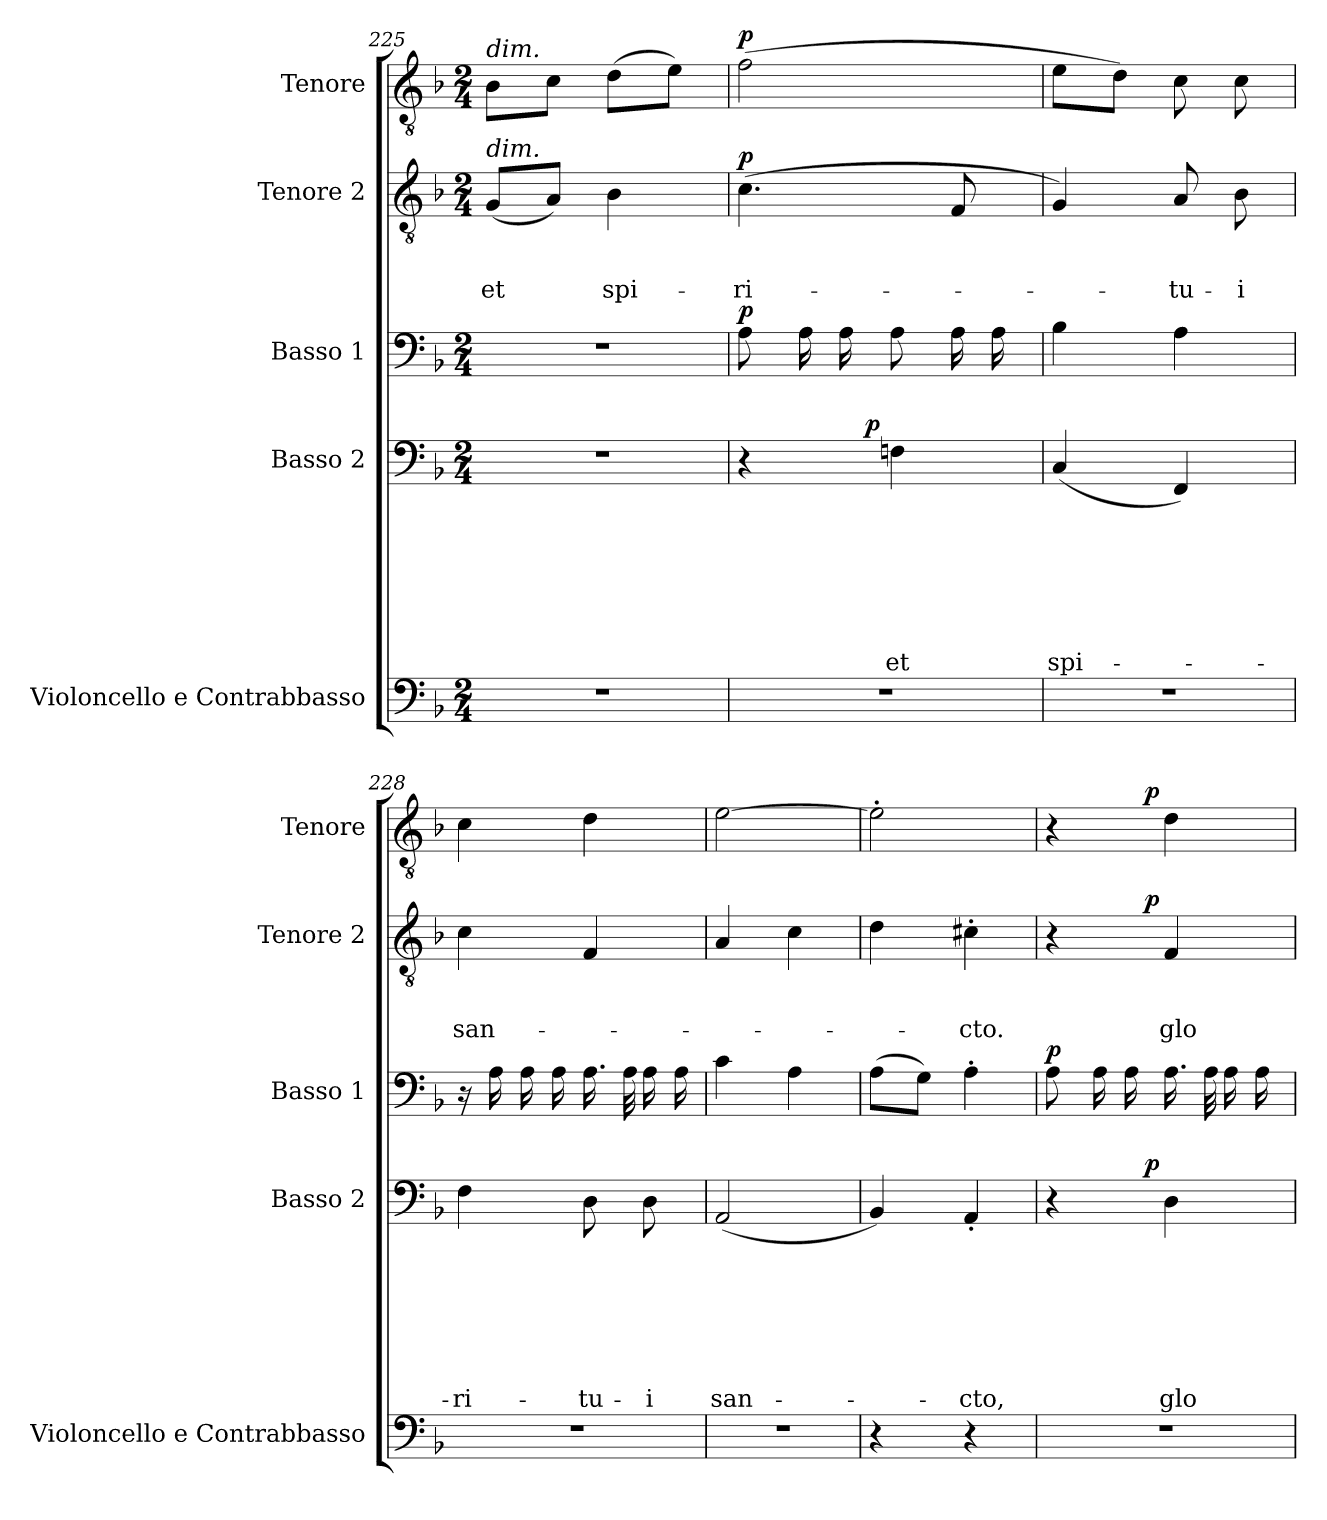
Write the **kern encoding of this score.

**kern	**kern	**text	**text	**text	**text	**text	**text	**text	**dynam	**kern	**dynam	**kern	**text	**text	**text	**dynam	**kern	**dynam
*part5	*part4	*part4	*part4	*part4	*part4	*part4	*part4	*part4	*part4	*part3	*part3	*part2	*part2	*part2	*part2	*part2	*part1	*part1
*staff5	*staff4	*staff4	*staff4	*staff4	*staff4	*staff4	*staff4	*staff4	*staff4	*staff3	*staff3	*staff2	*staff2	*staff2	*staff2	*staff2	*staff1	*staff1
*I"Violoncello e Contrabbasso	*I"Basso 2	*	*	*	*	*	*	*	*	*I"Basso 1	*	*I"Tenore 2	*	*	*	*	*I"Tenore	*
*I'Violoncello e Contrabbasso	*I'Basso 2	*	*	*	*	*	*	*	*	*I'Basso 1	*	*I'Tenore 2	*	*	*	*	*I'Tenore	*
*clefF4	*clefF4	*	*	*	*	*	*	*	*	*clefF4	*	*clefGv2	*	*	*	*	*clefGv2	*
*ITrd7c12	*	*	*	*	*	*	*	*	*	*	*	*	*	*	*	*	*	*
*k[b-]	*k[b-]	*	*	*	*	*	*	*	*	*k[b-]	*	*k[b-]	*	*	*	*	*k[b-]	*
*F:	*F:	*	*	*	*	*	*	*	*	*F:	*	*F:	*	*	*	*	*F:	*
*M2/4	*M2/4	*	*	*	*	*	*	*	*	*M2/4	*	*M2/4	*	*	*	*	*M2/4	*
=225	=225	=225	=225	=225	=225	=225	=225	=225	=225	=225	=225	=225	=225	=225	=225	=225	=225	=225
!	!	!	!	!	!	!	!	!	!	!	!	!	!	!	!	!	!LO:TX:a:i:t=dim.	!
!	!	!	!	!	!	!	!	!	!	!	!	!LO:TX:a:i:t=dim.	!	!	!	!	!	!
!LO:N:vis=1	!LO:N:vis=1	!	!	!	!	!	!	!	!	!LO:N:vis=1	!	!	!	!	!LO:LY:b	!	!	!
2r	2r	.	.	.	.	.	.	.	.	2r	.	(<8G/L	.	.	et	.	8B-\L	.
.	.	.	.	.	.	.	.	.	.	.	.	8A/J)	.	.	.	.	8c\J	.
!	!	!	!	!	!	!	!	!	!	!	!	!	!	!	!LO:LY:b	!	!	!
.	.	.	.	.	.	.	.	.	.	.	.	4B-\	.	.	spi-	.	(>8d\L	.
.	.	.	.	.	.	.	.	.	.	.	.	.	.	.	.	.	8e\J)	.
=226	=226	=226	=226	=226	=226	=226	=226	=226	=226	=226	=226	=226	=226	=226	=226	=226	=226	=226
!LO:N:vis=1	!	!	!	!	!	!	!	!	!	!	!LO:DY:a	!	!	!	!LO:LY:b	!LO:DY:a	!	!LO:DY:a
*	*^	*	*	*	*	*	*	*	*	*	*	*	*	*	*	*	*	*
2r	4r	8..ryy	.	.	.	.	.	.	.	.	8A\	p	(>4.c\	.	.	-ri-	p	(>2f\	p
.	.	.	.	.	.	.	.	.	.	.	16A\	.	.	.	.	.	.	.	.
.	.	.	.	.	.	.	.	.	.	.	16A\	.	.	.	.	.	.	.	.
!	!	!	!	!	!	!	!	!	!	!LO:DY:a	!	!	!	!	!	!	!	!	!
.	.	4ryy	.	.	.	.	.	.	.	p	.	.	.	.	.	.	.	.	.
!	!	!	!	!	!	!	!	!	!LO:LY:b	!	!	!	!	!	!	!	!	!	!
.	4Fn\	.	.	.	.	.	.	.	et	.	8A\	.	.	.	.	.	.	.	.
.	.	.	.	.	.	.	.	.	.	.	16A\	.	8F/	.	.	.	.	.	.
.	.	.	.	.	.	.	.	.	.	.	16A\	.	.	.	.	.	.	.	.
.	.	32ryy	.	.	.	.	.	.	.	.	.	.	.	.	.	.	.	.	.
=227	=227	=227	=227	=227	=227	=227	=227	=227	=227	=227	=227	=227	=227	=227	=227	=227	=227	=227	=227
!LO:N:vis=1	!	!	!	!	!	!	!	!	!LO:LY:b	!	!	!	!	!	!	!	!	!	!
*	*v	*v	*	*	*	*	*	*	*	*	*	*	*	*	*	*	*	*	*
2r	(<4C/	.	.	.	.	.	.	spi-	.	4B-\	.	4G/)	.	.	.	.	8e\L	.
.	.	.	.	.	.	.	.	.	.	.	.	.	.	.	.	.	8d\J)	.
!	!	!	!	!	!	!	!	!	!	!	!	!	!	!	!LO:LY:b	!	!	!
.	4FF/)	.	.	.	.	.	.	.	.	4A\	.	8A/	.	.	-tu-	.	8c\	.
!	!	!	!	!	!	!	!	!	!	!	!	!	!	!	!LO:LY:b	!	!	!
.	.	.	.	.	.	.	.	.	.	.	.	8B-\	.	.	-i	.	8c\	.
!!LO:LB:g=z
=228	=228	=228	=228	=228	=228	=228	=228	=228	=228	=228	=228	=228	=228	=228	=228	=228	=228	=228
!LO:N:vis=1	!	!	!	!	!	!	!	!LO:LY:b	!	!	!	!	!	!	!LO:LY:b	!	!	!
2r	4F\	.	.	.	.	.	.	-ri-	.	16rC	.	4c\	.	.	san-	.	4c\	.
.	.	.	.	.	.	.	.	.	.	16A\	.	.	.	.	.	.	.	.
.	.	.	.	.	.	.	.	.	.	16A\	.	.	.	.	.	.	.	.
.	.	.	.	.	.	.	.	.	.	16A\	.	.	.	.	.	.	.	.
!	!	!	!	!	!	!	!	!LO:LY:b	!	!	!	!	!	!	!	!	!	!
.	8D\	.	.	.	.	.	.	-tu-	.	16.A\	.	4F/	.	.	.	.	4d\	.
.	.	.	.	.	.	.	.	.	.	32A\	.	.	.	.	.	.	.	.
!	!	!	!	!	!	!	!	!LO:LY:b	!	!	!	!	!	!	!	!	!	!
.	8D\	.	.	.	.	.	.	-i	.	16A\	.	.	.	.	.	.	.	.
.	.	.	.	.	.	.	.	.	.	16A\	.	.	.	.	.	.	.	.
=229	=229	=229	=229	=229	=229	=229	=229	=229	=229	=229	=229	=229	=229	=229	=229	=229	=229	=229
!LO:N:vis=1	!	!	!	!	!	!	!	!LO:LY:b	!	!	!	!	!	!	!	!	!	!
2r	(<2AA/	.	.	.	.	.	.	san-	.	4c\	.	4A/	.	.	.	.	[>2e\	.
.	.	.	.	.	.	.	.	.	.	4A\	.	4c\	.	.	.	.	.	.
=230	=230	=230	=230	=230	=230	=230	=230	=230	=230	=230	=230	=230	=230	=230	=230	=230	=230	=230
4r	4BB-/)	.	.	.	.	.	.	.	.	(>8A\L	.	4d\	.	.	.	.	2e'>\]	.
.	.	.	.	.	.	.	.	.	.	8G\J)	.	.	.	.	.	.	.	.
!	!	!	!	!	!	!	!	!LO:LY:b	!	!	!	!	!	!	!LO:LY:b	!	!	!
4r	4AA'</	.	.	.	.	.	.	-cto,	.	4A'>\	.	4c#X'>\	.	.	-cto.	.	.	.
=231	=231	=231	=231	=231	=231	=231	=231	=231	=231	=231	=231	=231	=231	=231	=231	=231	=231	=231
!LO:N:vis=1	!	!	!	!	!	!	!	!	!	!	!LO:DY:a	!	!	!	!	!	!	!
*	*^	*	*	*	*	*	*	*	*	*	*	*^	*	*	*	*	*^	*
2r	4r	8..ryy	.	.	.	.	.	.	.	.	8A\	p	4r	8..ryy	.	.	.	.	4r	8..ryy	.
.	.	.	.	.	.	.	.	.	.	.	16A\	.	.	.	.	.	.	.	.	.	.
.	.	.	.	.	.	.	.	.	.	.	16A\	.	.	.	.	.	.	.	.	.	.
!	!	!	!	!	!	!	!	!	!	!LO:DY:a	!	!	!	!	!	!	!	!LO:DY:a	!	!	!LO:DY:a
.	.	4ryy	.	.	.	.	.	.	.	p	.	.	.	4ryy	.	.	.	p	.	4ryy	p
!	!	!	!	!	!	!	!	!	!LO:LY:b	!	!	!	!	!	!	!	!LO:LY:b	!	!	!	!
.	4D\	.	.	.	.	.	.	.	glo-	.	16.A\	.	4F/	.	.	.	glo-	.	4d\	.	.
.	.	.	.	.	.	.	.	.	.	.	32A\	.	.	.	.	.	.	.	.	.	.
.	.	.	.	.	.	.	.	.	.	.	16A\	.	.	.	.	.	.	.	.	.	.
.	.	.	.	.	.	.	.	.	.	.	16A\	.	.	.	.	.	.	.	.	.	.
.	.	32ryy	.	.	.	.	.	.	.	.	.	.	.	32ryy	.	.	.	.	.	32ryy	.
*	*	*	*	*	*	*	*	*	*	*	*	*	*v	*v	*	*	*	*	*	*	*
*	*v	*v	*	*	*	*	*	*	*	*	*	*	*	*	*	*	*	*v	*v	*
=	=	=	=	=	=	=	=	=	=	=	=	=	=	=	=	=	=	=
*-	*-	*-	*-	*-	*-	*-	*-	*-	*-	*-	*-	*-	*-	*-	*-	*-	*-	*-
